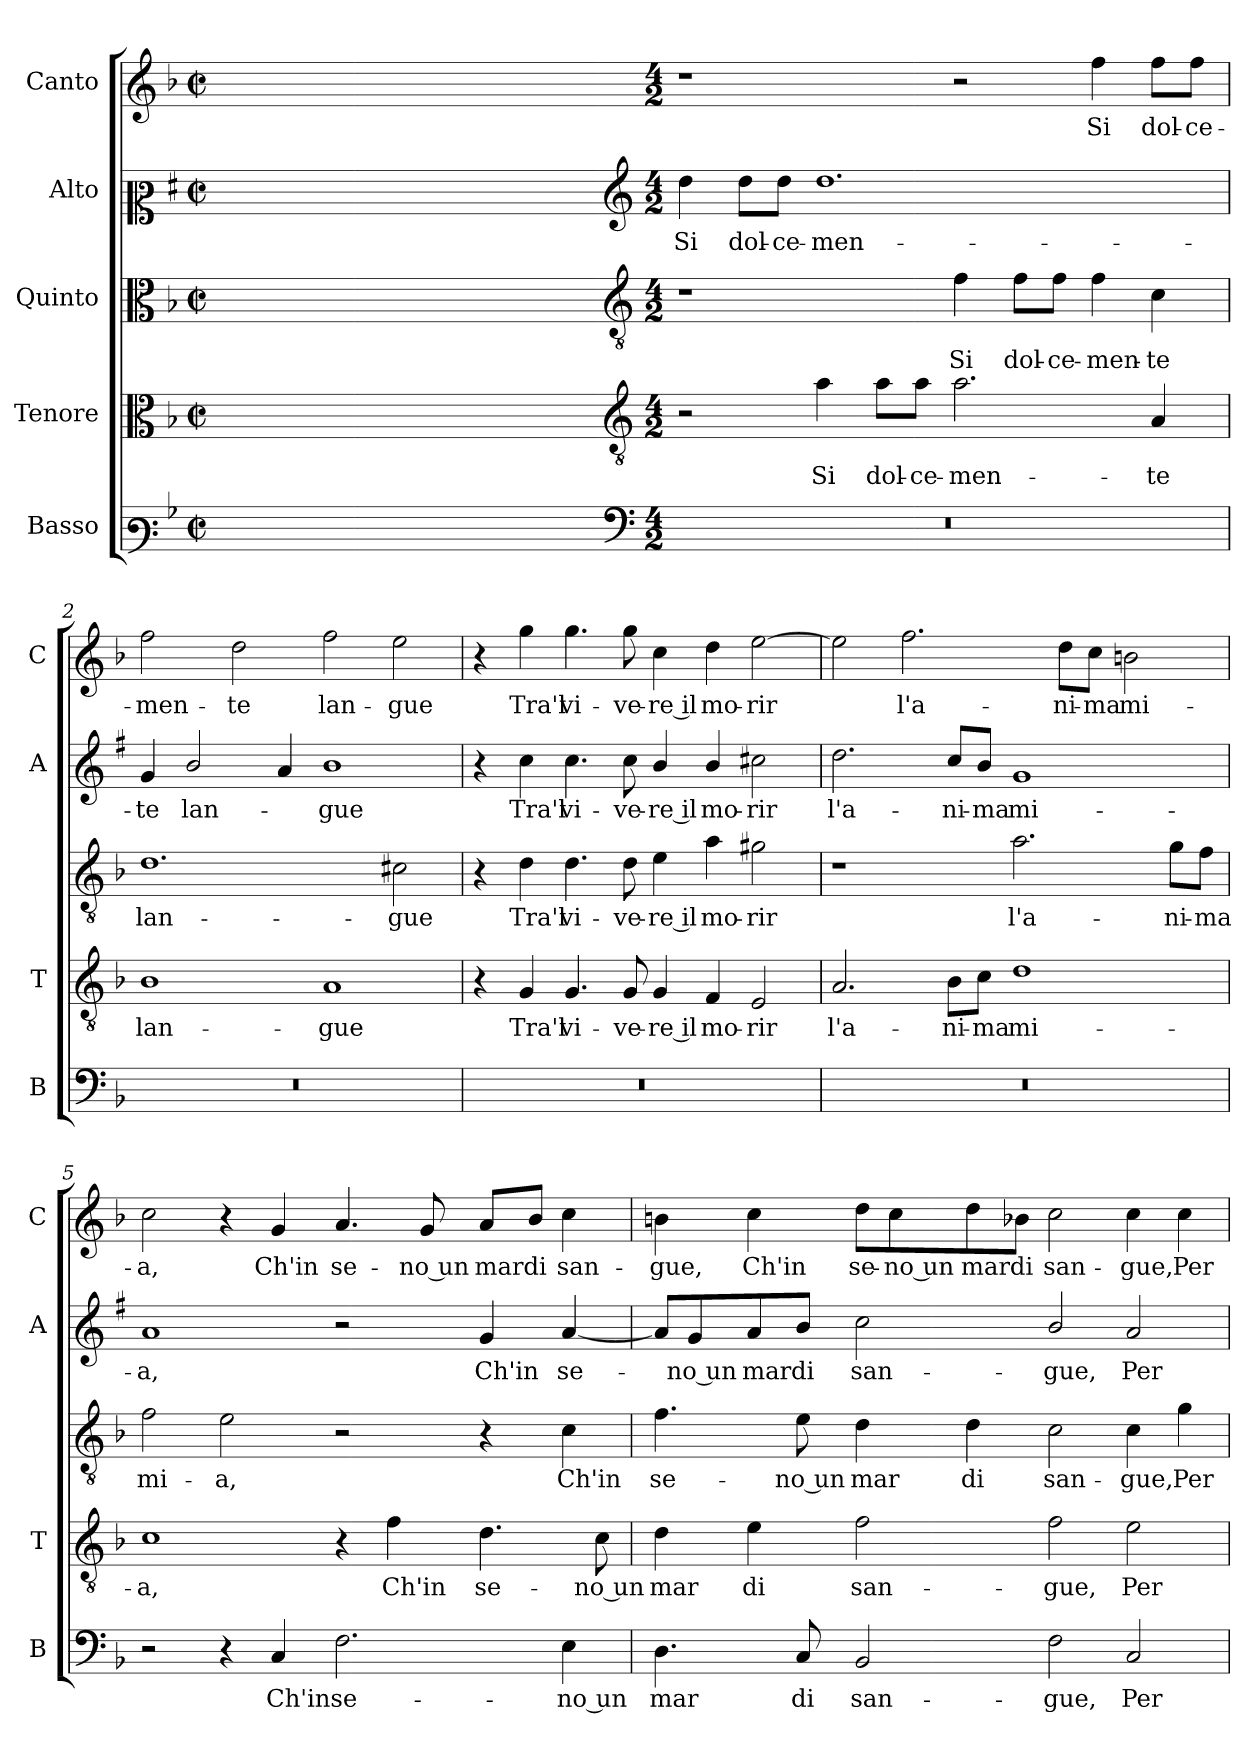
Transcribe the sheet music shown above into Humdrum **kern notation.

**kern	**text	**kern	**text	**kern	**text	**kern	**text	**kern	**text
*part5	*part5	*part4	*part4	*part3	*part3	*part2	*part2	*part1	*part1
*staff5	*staff5	*staff4	*staff4	*staff3	*staff3	*staff2	*staff2	*staff1	*staff1
*I"Basso	*	*I"Tenore	*	*I"Quinto	*	*I"Alto	*	*I"Canto	*
*I'B	*	*I'T	*	*	*	*I'A	*	*I'C	*
*clefF3	*	*clefC3	*	*clefC3	*	*clefC2	*	*clefG2	*
*	*	*	*	*	*	*ITrd1c2	*	*	*
*k[b-]	*	*k[b-]	*	*k[b-]	*	*k[b-]	*	*k[b-]	*
*F:	*	*F:	*	*F:	*	*F:	*	*F:	*
*M2/2	*	*M2/2	*	*M2/2	*	*M2/2	*	*M2/2	*
*met(c|)	*	*met(c|)	*	*met(c|)	*	*met(c|)	*	*met(c|)	*
=	=	=	=	=	=	=	=	=	=
1ryy	.	1ryy	.	1ryy	.	1ryy	.	1ryy	.
=1X-	=1X-	=1X-	=1X-	=1X-	=1X-	=1X-	=1X-	=1X-	=1X-
4ryy	.	4ryy	.	4ryy	.	4ryy	.	4ryy	.
4ryy	.	4ryy	.	4ryy	.	4ryy	.	4ryy	.
4ryy	.	4ryy	.	4ryy	.	4ryy	.	4ryy	.
4ryy	.	4ryy	.	4ryy	.	4ryy	.	4ryy	.
=1-	=1-	=1-	=1-	=1-	=1-	=1-	=1-	=1-	=1-
*clefF4	*	*clefGv2	*	*clefGv2	*	*clefG2	*	*	*
*M4/2	*	*M4/2	*	*M4/2	*	*M4/2	*	*M4/2	*
!	!	!	!	!	!	!	!LO:LY:b	!	!
0r	.	2r	.	1r	.	4cc\	Si	1r	.
!	!	!	!	!	!	!	!LO:LY:b	!	!
.	.	.	.	.	.	8cc\L	dol-	.	.
!	!	!	!	!	!	!	!LO:LY:b	!	!
.	.	.	.	.	.	8cc\J	-ce-	.	.
!	!	!	!LO:LY:b	!	!	!	!LO:LY:b	!	!
.	.	4a\	Si	.	.	1.cc	-men-	.	.
!	!	!	!LO:LY:b	!	!	!	!	!	!
.	.	8a\L	dol-	.	.	.	.	.	.
!	!	!	!LO:LY:b	!	!	!	!	!	!
.	.	8a\J	-ce-	.	.	.	.	.	.
!	!	!	!LO:LY:b	!	!LO:LY:b	!	!	!	!
.	.	2.a\	-men-	4f\	Si	.	.	2r	.
!	!	!	!	!	!LO:LY:b	!	!	!	!
.	.	.	.	8f\L	dol-	.	.	.	.
!	!	!	!	!	!LO:LY:b	!	!	!	!
.	.	.	.	8f\J	-ce-	.	.	.	.
!	!	!	!	!	!LO:LY:b	!	!	!	!LO:LY:b
.	.	.	.	4f\	-men-	.	.	4ff\	Si
!	!	!	!LO:LY:b	!	!LO:LY:b	!	!	!	!LO:LY:b
.	.	4A/	-te	4c\	-te	.	.	8ff\L	dol-
!	!	!	!	!	!	!	!	!	!LO:LY:b
.	.	.	.	.	.	.	.	8ff\J	-ce-
=2	=2	=2	=2	=2	=2	=2	=2	=2	=2
!	!	!	!LO:LY:b	!	!LO:LY:b	!	!LO:LY:b	!	!LO:LY:b
0r	.	1B-	lan-	1.d	lan-	4f/	-te	2ff\	-men-
!	!	!	!	!	!	!	!LO:LY:b	!	!
.	.	.	.	.	.	2a/	lan-	.	.
!	!	!	!	!	!	!	!	!	!LO:LY:b
.	.	.	.	.	.	.	.	2dd\	-te
.	.	.	.	.	.	4g/	.	.	.
!	!	!	!LO:LY:b	!	!	!	!LO:LY:b	!	!LO:LY:b
.	.	1A	-gue	.	.	1a	-gue	2ff\	lan-
!	!	!	!	!	!LO:LY:b	!	!	!	!LO:LY:b
.	.	.	.	2c#X\	-gue	.	.	2ee\	-gue
!!LO:LB:g=z
=3	=3	=3	=3	=3	=3	=3	=3	=3	=3
0r	.	4r	.	4r	.	4r	.	4r	.
!	!	!	!LO:LY:b	!	!LO:LY:b	!	!LO:LY:b	!	!LO:LY:b
.	.	4G/	Tra'l	4d\	Tra'l	4b-\	Tra'l	4gg\	Tra'l
!	!	!	!LO:LY:b	!	!LO:LY:b	!	!LO:LY:b	!	!LO:LY:b
.	.	4.G/	vi-	4.d\	vi-	4.b-\	vi-	4.gg\	vi-
!	!	!	!LO:LY:b	!	!LO:LY:b	!	!LO:LY:b	!	!LO:LY:b
.	.	8G/	-ve-	8d\	-ve-	8b-\	-ve-	8gg\	-ve-
!	!	!	!LO:LY:b	!	!LO:LY:b	!	!LO:LY:b	!	!LO:LY:b
.	.	4G/	-re il	4e\	-re il	4a/	-re il	4cc\	-re il
!	!	!	!LO:LY:b	!	!LO:LY:b	!	!LO:LY:b	!	!LO:LY:b
.	.	4F/	mo-	4a\	mo-	4a/	mo-	4dd\	mo-
!	!	!	!LO:LY:b	!	!LO:LY:b	!	!LO:LY:b	!	!LO:LY:b
.	.	2E/	-rir	2g#X\	-rir	2bn\	-rir	[2ee\	-rir
=4	=4	=4	=4	=4	=4	=4	=4	=4	=4
!	!	!	!LO:LY:b	!	!	!	!LO:LY:b	!	!
0r	.	2.A/	l'a-	1r	.	2.cc\	l'a-	2ee\]	.
!	!	!	!	!	!	!	!	!	!LO:LY:b
.	.	.	.	.	.	.	.	2.ff\	l'a-
!	!	!	!LO:LY:b	!	!	!	!LO:LY:b	!	!
.	.	8B-\L	-ni-	.	.	8b-/L	-ni-	.	.
!	!	!	!LO:LY:b	!	!	!	!LO:LY:b	!	!
.	.	8c\J	-ma	.	.	8a/J	-ma	.	.
!	!	!	!LO:LY:b	!	!LO:LY:b	!	!LO:LY:b	!	!
.	.	1d	mi-	2.a\	l'a-	1f	mi-	.	.
!	!	!	!	!	!	!	!	!	!LO:LY:b
.	.	.	.	.	.	.	.	8dd\L	-ni-
!	!	!	!	!	!	!	!	!	!LO:LY:b
.	.	.	.	.	.	.	.	8cc\J	-ma
!	!	!	!	!	!	!	!	!	!LO:LY:b
.	.	.	.	.	.	.	.	2bn\	mi-
!	!	!	!	!	!LO:LY:b	!	!	!	!
.	.	.	.	8g\L	-ni-	.	.	.	.
!	!	!	!	!	!LO:LY:b	!	!	!	!
.	.	.	.	8f\J	-ma	.	.	.	.
=5	=5	=5	=5	=5	=5	=5	=5	=5	=5
!	!	!	!LO:LY:b	!	!LO:LY:b	!	!LO:LY:b	!	!LO:LY:b
2r	.	1c	-a,	2f\	mi-	1g	-a,	2cc\	-a,
!	!	!	!	!	!LO:LY:b	!	!	!	!
4r	.	.	.	2e\	-a,	.	.	4r	.
!	!LO:LY:b	!	!	!	!	!	!	!	!LO:LY:b
4C/	Ch'in	.	.	.	.	.	.	4g/	Ch'in
!	!LO:LY:b	!	!	!	!	!	!	!	!LO:LY:b
2.F\	se-	4r	.	2r	.	2r	.	4.a/	se-
!	!	!	!LO:LY:b	!	!	!	!	!	!
.	.	4f\	Ch'in	.	.	.	.	.	.
!	!	!	!	!	!	!	!	!	!LO:LY:b
.	.	.	.	.	.	.	.	8g/	-no un
!	!	!	!LO:LY:b	!	!	!	!LO:LY:b	!	!LO:LY:b
.	.	4.d\	se-	4r	.	4f/	Ch'in	8a/L	mar
!	!	!	!	!	!	!	!	!	!LO:LY:b
.	.	.	.	.	.	.	.	8b-/J	di
!	!LO:LY:b	!	!	!	!LO:LY:b	!	!LO:LY:b	!	!LO:LY:b
4E\	-no un	.	.	4c\	Ch'in	[4g/	se-	4cc\	san-
!	!	!	!LO:LY:b	!	!	!	!	!	!
.	.	8c\	-no un	.	.	.	.	.	.
!!LO:PB:g=z
=6	=6	=6	=6	=6	=6	=6	=6	=6	=6
!	!LO:LY:b	!	!LO:LY:b	!	!LO:LY:b	!	!	!	!LO:LY:b
4.D\	mar	4d\	mar	4.f\	se-	8g/L]	.	4bn\	-gue,
!	!	!	!	!	!	!	!LO:LY:b	!	!
.	.	.	.	.	.	8f/	-no un	.	.
!	!	!	!LO:LY:b	!	!	!	!LO:LY:b	!	!LO:LY:b
.	.	4e\	di	.	.	8g/	mar	4cc\	Ch'in
!	!LO:LY:b	!	!	!	!LO:LY:b	!	!LO:LY:b	!	!
8C/	di	.	.	8e\	-no un	8a/J	di	.	.
!	!LO:LY:b	!	!LO:LY:b	!	!LO:LY:b	!	!LO:LY:b	!	!LO:LY:b
2BB-/	san-	2f\	san-	4d\	mar	2b-\	san-	8dd\L	se-
!	!	!	!	!	!	!	!	!	!LO:LY:b
.	.	.	.	.	.	.	.	8cc\	-no un
!	!	!	!	!	!LO:LY:b	!	!	!	!LO:LY:b
.	.	.	.	4d\	di	.	.	8dd\	mar
!	!	!	!	!	!	!	!	!	!LO:LY:b
.	.	.	.	.	.	.	.	8b-X\J	di
!	!LO:LY:b	!	!LO:LY:b	!	!LO:LY:b	!	!LO:LY:b	!	!LO:LY:b
2F\	-gue,	2f\	-gue,	2c\	san-	2a/	-gue,	2cc\	san-
!	!LO:LY:b	!	!LO:LY:b	!	!LO:LY:b	!	!LO:LY:b	!	!LO:LY:b
2C/	Per	2e\	Per	4c\	-gue,	2g/	Per	4cc\	-gue,
!	!	!	!	!	!LO:LY:b	!	!	!	!LO:LY:b
.	.	.	.	4g\	Per	.	.	4cc\	Per
=	=	=	=	=	=	=	=	=	=
*-	*-	*-	*-	*-	*-	*-	*-	*-	*-
